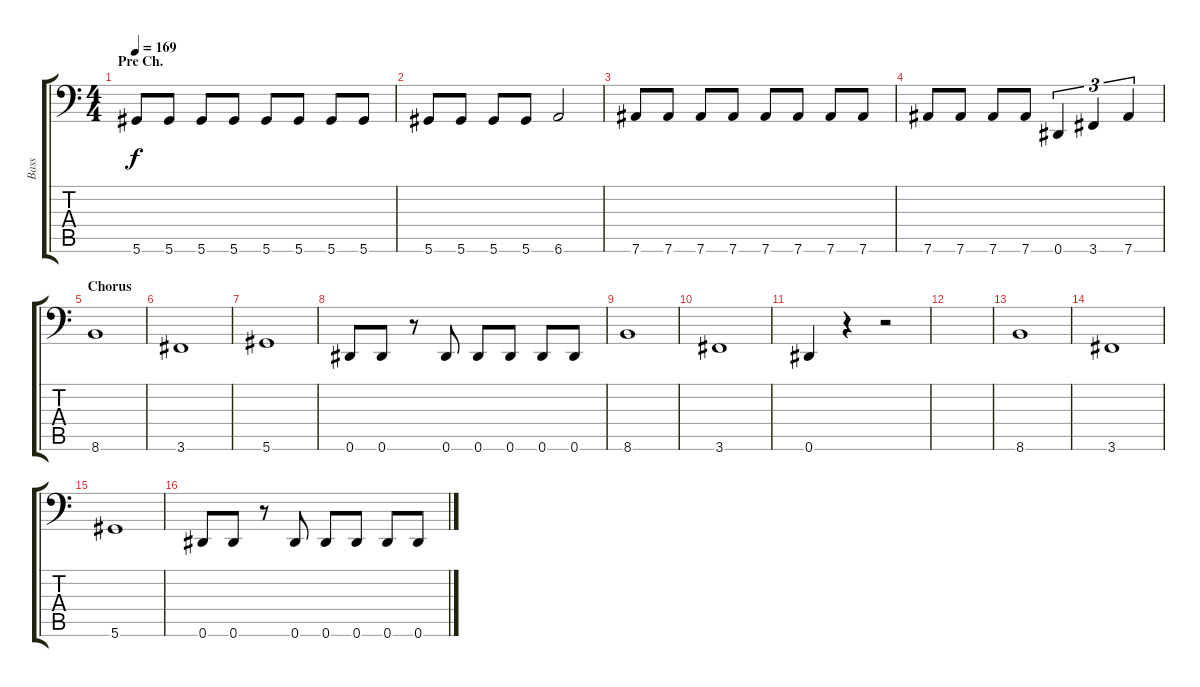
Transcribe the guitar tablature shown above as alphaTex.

\track ("Bass" "Bass") {instrument electricbassfinger}
\staff {score tabs}
\tuning (Eb3 Bb2 Gb2 Db2 Ab1 Eb1) {hide}
\ts (4 4)
\section ("" "Pre Ch.")
\tempo 169
\clef f4
\ks c
5.6.8{dy f} 5.6.8 5.6.8 5.6.8 5.6.8 5.6.8 5.6.8 5.6.8 |
5.6.8 5.6.8 5.6.8 5.6.8 6.6.2 |
7.6.8 7.6.8 7.6.8 7.6.8 7.6.8 7.6.8 7.6.8 7.6.8 |
7.6.8 7.6.8 7.6.8 7.6.8 0.6.4{tu (3 2)} 3.6.4{tu (3 2)} 7.6.4{tu (3 2)} |
\section ("" "Chorus")
8.6.1 |
3.6.1 |
5.6.1 |
0.6.8 0.6.8 r.8 0.6.8 0.6.8 0.6.8 0.6.8 0.6.8 |
8.6.1 |
3.6.1 |
0.6.4 r.4 r.2 |
|
8.6.1 |
3.6.1 |
5.6.1 |
0.6.8 0.6.8 r.8 0.6.8 0.6.8 0.6.8 0.6.8 0.6.8
